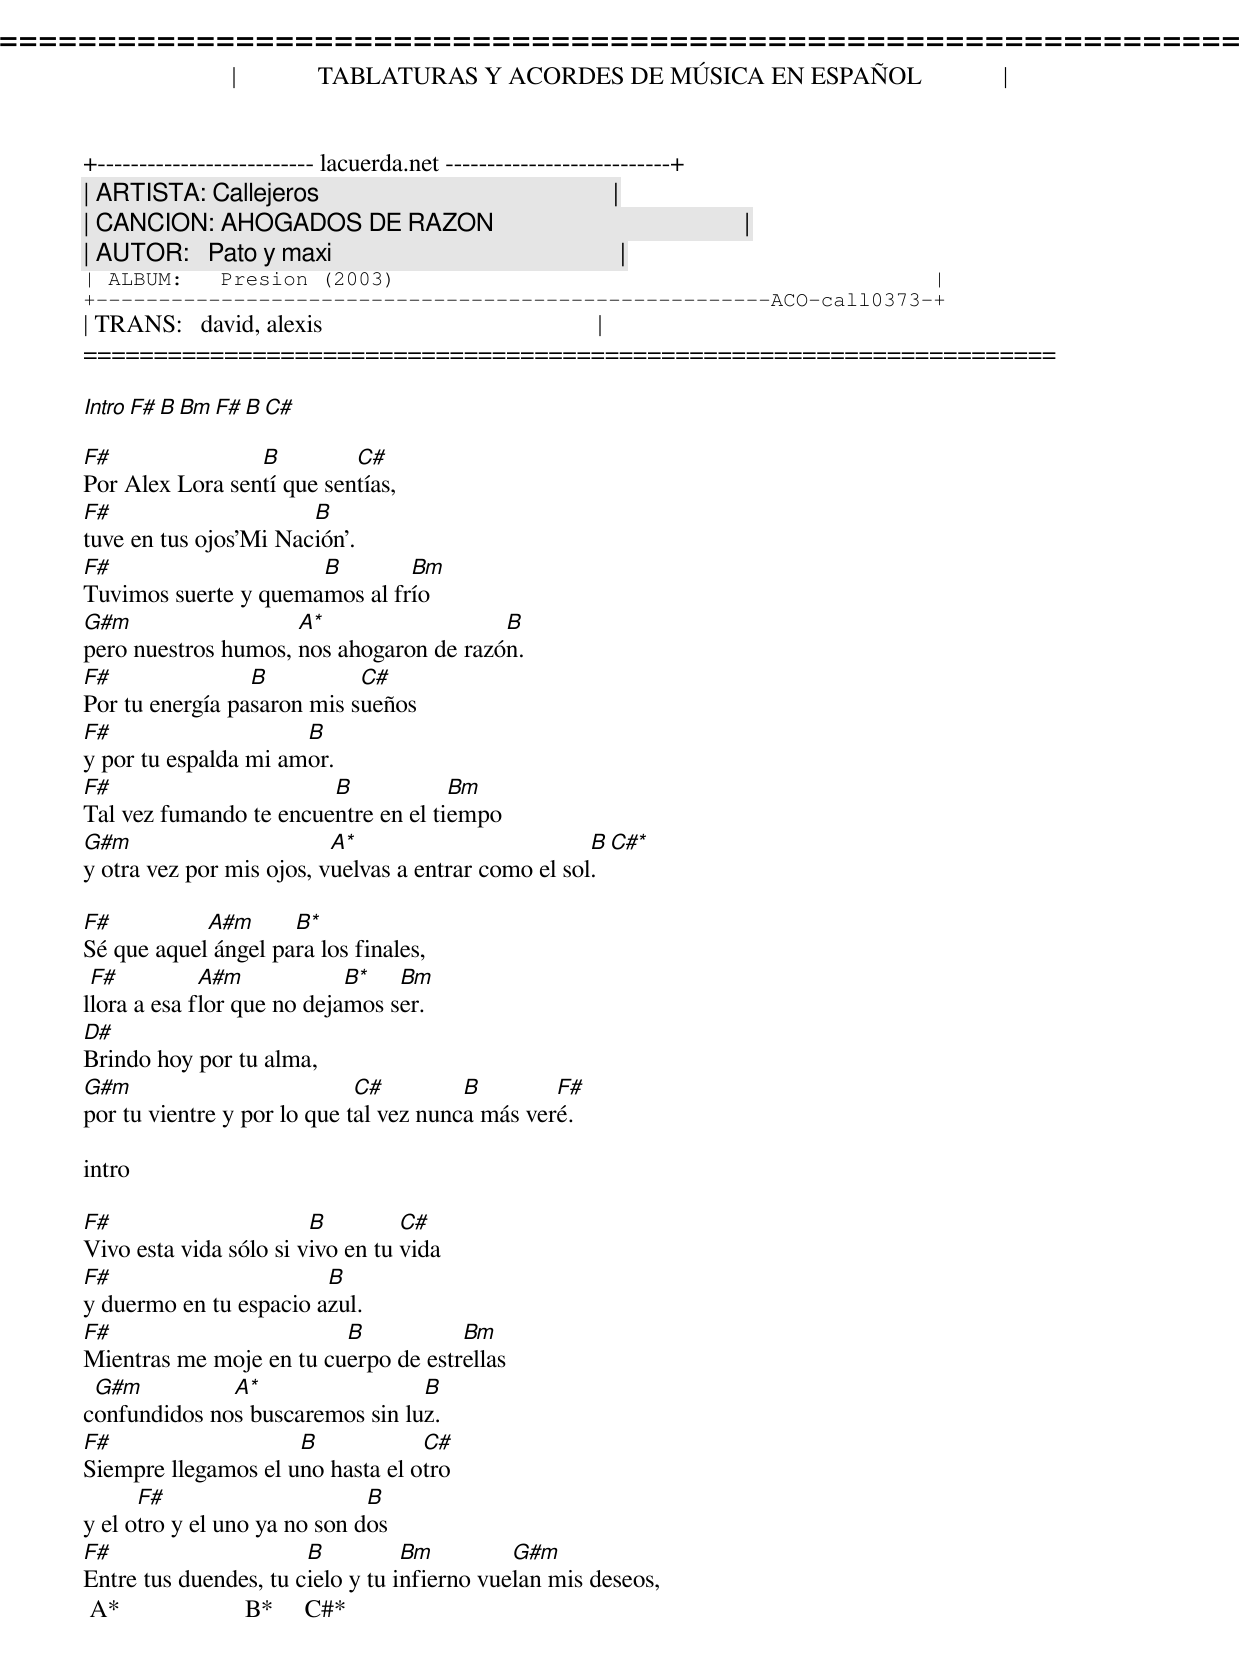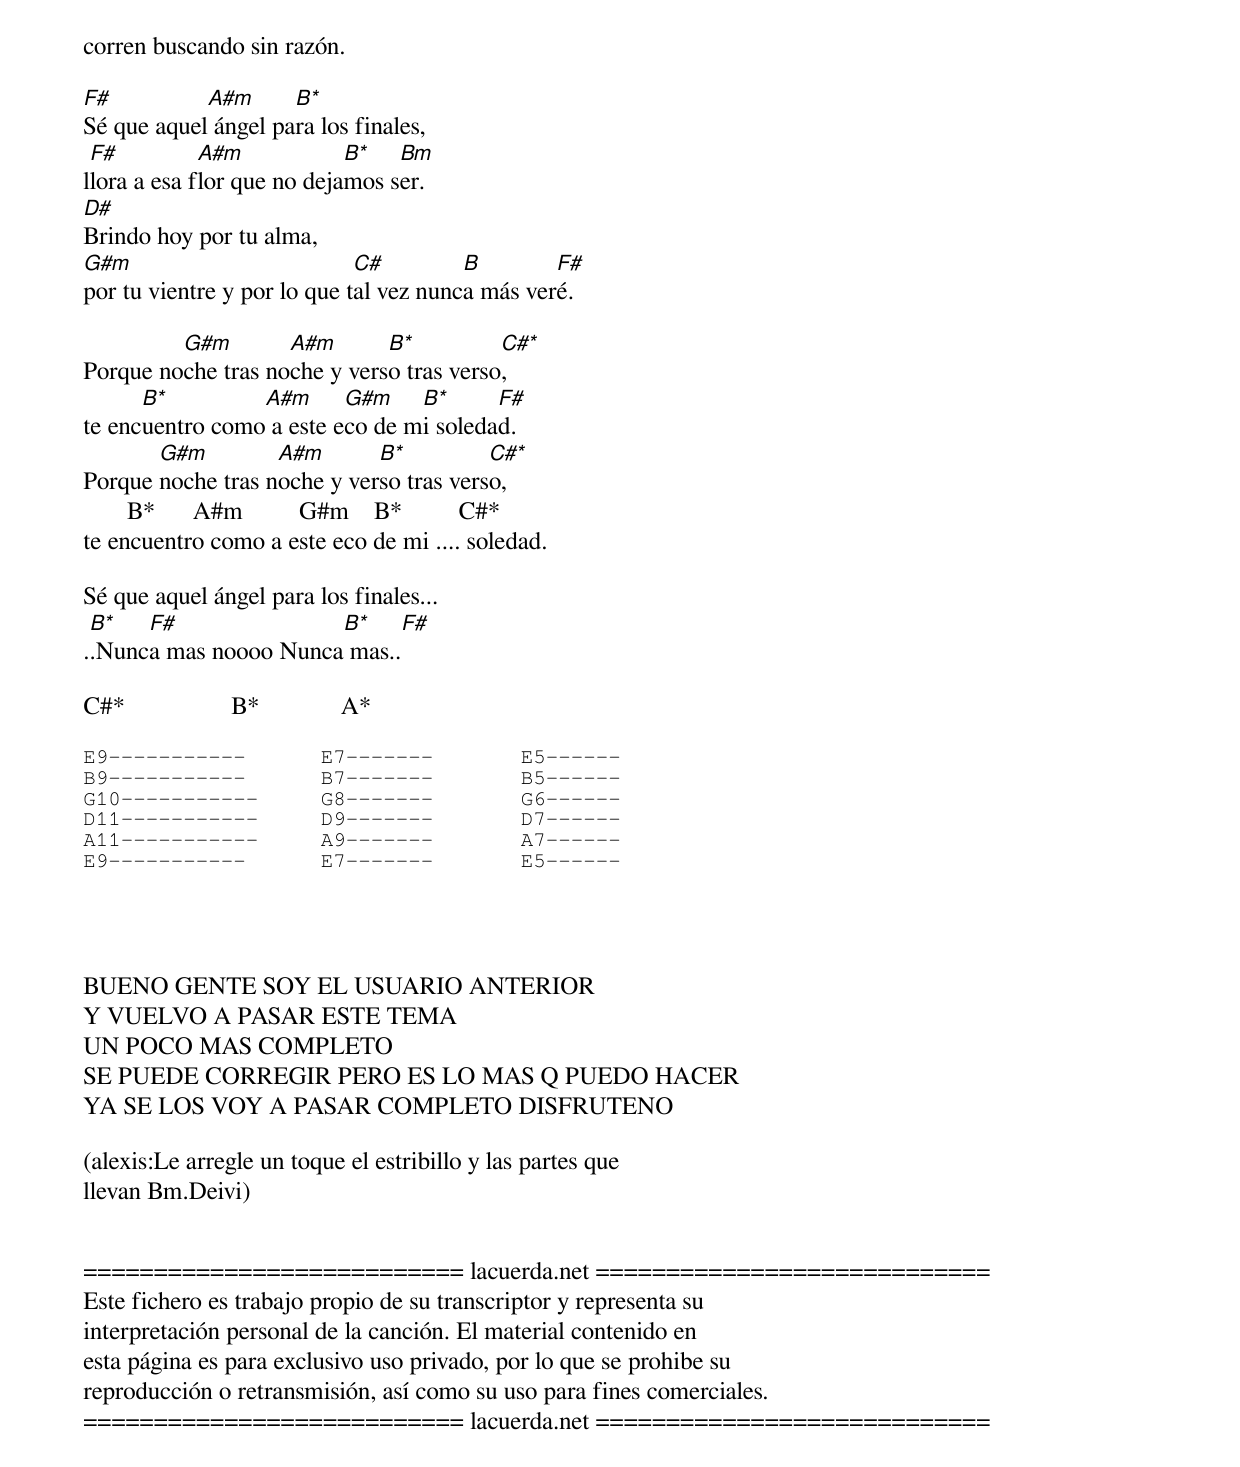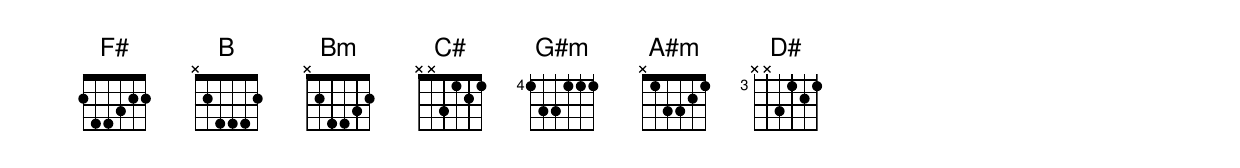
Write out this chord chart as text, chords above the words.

=====================================================================
|             TABLATURAS Y ACORDES DE MÚSICA EN ESPAÑOL             |
+-------------------------- lacuerda.net ---------------------------+
| ARTISTA: Callejeros                                               |
| CANCION: AHOGADOS DE RAZON                                        |
| AUTOR:   Pato y maxi                                              |
| ALBUM:   Presion (2003)                                           |
+------------------------------------------------------ACO-call0373-+
| TRANS:   david, alexis                                            |
=====================================================================

Intro F# B Bm F# B C#

F#               B         C#
Por Alex Lora sentí que sentías,
F#                     B
tuve en tus ojos'Mi Nación'.
F#                    B        Bm
Tuvimos suerte y quemamos al frío
G#m                  A*                  B
pero nuestros humos, nos ahogaron de razón.
F#               B          C#
Por tu energía pasaron mis sueños
F#                    B
y por tu espalda mi amor.
F#                      B            Bm
Tal vez fumando te encuentre en el tiempo
G#m                       A*                         B    C#*
y otra vez por mis ojos, vuelvas a entrar como el sol.

F#          A#m      B*
Sé que aquel ángel para los finales,
 F#          A#m            B*   Bm
llora a esa flor que no dejamos ser.
D#
Brindo hoy por tu alma,
G#m                          C#         B        F#
por tu vientre y por lo que tal vez nunca más veré.

intro

F#                      B         C#
Vivo esta vida sólo si vivo en tu vida
F#                      B
y duermo en tu espacio azul.
F#                       B           Bm
Mientras me moje en tu cuerpo de estrellas
 G#m          A*                 B
confundidos nos buscaremos sin luz.
F#                   B            C#
Siempre llegamos el uno hasta el otro
      F#                      B
y el otro y el uno ya no son dos
F#                     B          Bm         G#m
Entre tus duendes, tu cielo y tu infierno vuelan mis deseos,
 A*                    B*     C#*
corren buscando sin razón.

F#          A#m      B*
Sé que aquel ángel para los finales,
 F#          A#m            B*   Bm
llora a esa flor que no dejamos ser.
D#
Brindo hoy por tu alma,
G#m                          C#         B        F#
por tu vientre y por lo que tal vez nunca más veré.

         G#m        A#m       B*          C#*
Porque noche tras noche y verso tras verso,
      B*         A#m      G#m    B*      F#
te encuentro como a este eco de mi soledad.
       G#m         A#m       B*          C#*
Porque noche tras noche y verso tras verso,
       B*      A#m         G#m    B*         C#*
te encuentro como a este eco de mi .... soledad.

Sé que aquel ángel para los finales...
 B*   F#               B*       F#
..Nunca mas noooo Nunca mas..

C#*                 B*             A*

E9-----------      E7-------       E5------
B9-----------      B7-------       B5------
G10-----------     G8-------       G6------
D11-----------     D9-------       D7------
A11-----------     A9-------       A7------
E9-----------      E7-------       E5------




BUENO GENTE SOY EL USUARIO ANTERIOR
Y VUELVO A PASAR ESTE TEMA
UN POCO MAS COMPLETO
SE PUEDE CORREGIR PERO ES LO MAS Q PUEDO HACER
YA SE LOS VOY A PASAR COMPLETO DISFRUTENO

(alexis:Le arregle un toque el estribillo y las partes que
llevan Bm.Deivi)


=========================== lacuerda.net ============================
Este fichero es trabajo propio de su transcriptor y representa su
interpretación personal de la canción. El material contenido en
esta página es para exclusivo uso privado, por lo que se prohibe su
reproducción o retransmisión, así como su uso para fines comerciales.
=========================== lacuerda.net ============================
